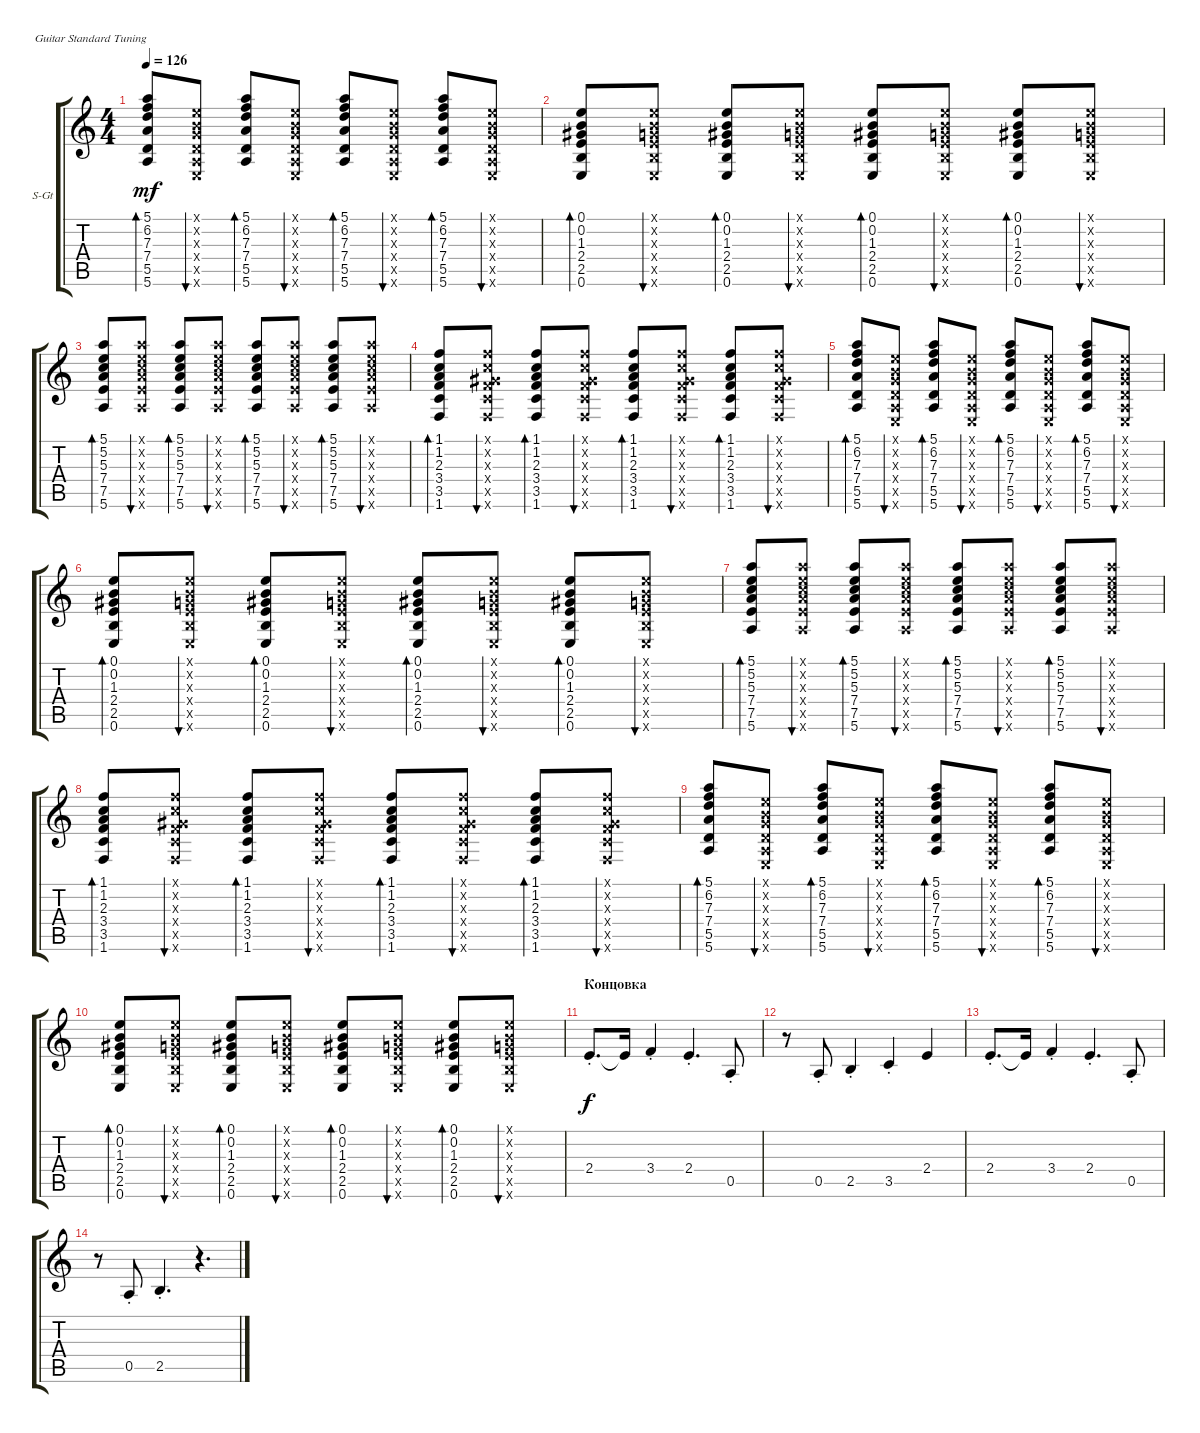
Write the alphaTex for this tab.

\defaultSystemsLayout 4
\bracketExtendMode groupsimilarinstruments
\firstSystemTrackNameOrientation horizontal
\otherSystemsTrackNameOrientation horizontal
\track ("В. Бутусов (гитара)" "S-Gt") {instrument acousticguitarsteel}
\staff {score tabs}
\tuning (E4 B3 G3 D3 A2 E2)
\ts (4 4)
\tempo 126
\clef g2
\ks c
(5.6 5.5 7.4 7.3 6.2 5.1).8{bd 40 dy mf} (0.1{x} 0.2{x} 0.3{x} 0.4{x} 0.6{x} 0.5{x}).8{bu 39} (5.6 5.5 7.4 7.3 6.2 5.1).8{bd 40} (0.1{x} 0.2{x} 0.3{x} 0.4{x} 0.6{x} 0.5{x}).8{bu 39} (5.6 5.5 7.4 7.3 6.2 5.1).8{bd 40} (0.1{x} 0.2{x} 0.3{x} 0.4{x} 0.6{x} 0.5{x}).8{bu 39} (5.6 5.5 7.4 7.3 6.2 5.1).8{bd 40} (0.1{x} 0.2{x} 0.3{x} 0.4{x} 0.6{x} 0.5{x}).8{bu 39} |
(0.6 2.5 2.4 1.3 0.2 0.1).8{bd 72} (0.6{x} 2.5{x} 2.4{x} 0.3{x} 0.2{x} 0.1{x}).8{bu 41} (0.6 2.5 2.4 1.3 0.2 0.1).8{bd 72} (0.6{x} 2.5{x} 2.4{x} 0.3{x} 0.2{x} 0.1{x}).8{bu 41} (0.6 2.5 2.4 1.3 0.2 0.1).8{bd 72} (0.6{x} 2.5{x} 2.4{x} 0.3{x} 0.2{x} 0.1{x}).8{bu 41} (0.6 2.5 2.4 1.3 0.2 0.1).8{bd 72} (0.6{x} 2.5{x} 2.4{x} 0.3{x} 0.2{x} 0.1{x}).8{bu 41} |
(5.6 7.5 7.4 5.3 5.2 5.1).8{bd 72} (5.6{x} 7.5{x} 7.4{x} 5.3{x} 5.2{x} 5.1{x}).8{bu 41} (5.6 7.5 7.4 5.3 5.2 5.1).8{bd 72} (5.6{x} 7.5{x} 7.4{x} 5.3{x} 5.2{x} 5.1{x}).8{bu 41} (5.6 7.5 7.4 5.3 5.2 5.1).8{bd 72} (5.6{x} 7.5{x} 7.4{x} 5.3{x} 5.2{x} 5.1{x}).8{bu 41} (5.6 7.5 7.4 5.3 5.2 5.1).8{bd 72} (5.6{x} 7.5{x} 7.4{x} 5.3{x} 5.2{x} 5.1{x}).8{bu 41} |
(1.6 3.5 3.4 2.3 1.2 1.1).8{bd 72} (1.6{x} 3.5{x} 3.4{x} 1.3{x} 1.2{x} 1.1{x}).8{bu 41} (1.6 3.5 3.4 2.3 1.2 1.1).8{bd 72} (1.6{x} 3.5{x} 3.4{x} 1.3{x} 1.2{x} 1.1{x}).8{bu 41} (1.6 3.5 3.4 2.3 1.2 1.1).8{bd 72} (1.6{x} 3.5{x} 3.4{x} 1.3{x} 1.2{x} 1.1{x}).8{bu 41} (1.6 3.5 3.4 2.3 1.2 1.1).8{bd 72} (1.6{x} 3.5{x} 3.4{x} 1.3{x} 1.2{x} 1.1{x}).8{bu 41} |
(5.6 5.5 7.4 7.3 6.2 5.1).8{bd 40} (0.1{x} 0.2{x} 0.3{x} 0.4{x} 0.6{x} 0.5{x}).8{bu 39} (5.6 5.5 7.4 7.3 6.2 5.1).8{bd 40} (0.1{x} 0.2{x} 0.3{x} 0.4{x} 0.6{x} 0.5{x}).8{bu 39} (5.6 5.5 7.4 7.3 6.2 5.1).8{bd 40} (0.1{x} 0.2{x} 0.3{x} 0.4{x} 0.6{x} 0.5{x}).8{bu 39} (5.6 5.5 7.4 7.3 6.2 5.1).8{bd 40} (0.1{x} 0.2{x} 0.3{x} 0.4{x} 0.6{x} 0.5{x}).8{bu 39} |
(0.6 2.5 2.4 1.3 0.2 0.1).8{bd 72} (0.6{x} 2.5{x} 2.4{x} 0.3{x} 0.2{x} 0.1{x}).8{bu 41} (0.6 2.5 2.4 1.3 0.2 0.1).8{bd 72} (0.6{x} 2.5{x} 2.4{x} 0.3{x} 0.2{x} 0.1{x}).8{bu 41} (0.6 2.5 2.4 1.3 0.2 0.1).8{bd 72} (0.6{x} 2.5{x} 2.4{x} 0.3{x} 0.2{x} 0.1{x}).8{bu 41} (0.6 2.5 2.4 1.3 0.2 0.1).8{bd 72} (0.6{x} 2.5{x} 2.4{x} 0.3{x} 0.2{x} 0.1{x}).8{bu 41} |
(5.6 7.5 7.4 5.3 5.2 5.1).8{bd 72} (5.6{x} 7.5{x} 7.4{x} 5.3{x} 5.2{x} 5.1{x}).8{bu 41} (5.6 7.5 7.4 5.3 5.2 5.1).8{bd 72} (5.6{x} 7.5{x} 7.4{x} 5.3{x} 5.2{x} 5.1{x}).8{bu 41} (5.6 7.5 7.4 5.3 5.2 5.1).8{bd 72} (5.6{x} 7.5{x} 7.4{x} 5.3{x} 5.2{x} 5.1{x}).8{bu 41} (5.6 7.5 7.4 5.3 5.2 5.1).8{bd 72} (5.6{x} 7.5{x} 7.4{x} 5.3{x} 5.2{x} 5.1{x}).8{bu 41} |
(1.6 3.5 3.4 2.3 1.2 1.1).8{bd 72} (1.6{x} 3.5{x} 3.4{x} 1.3{x} 1.2{x} 1.1{x}).8{bu 41} (1.6 3.5 3.4 2.3 1.2 1.1).8{bd 72} (1.6{x} 3.5{x} 3.4{x} 1.3{x} 1.2{x} 1.1{x}).8{bu 41} (1.6 3.5 3.4 2.3 1.2 1.1).8{bd 72} (1.6{x} 3.5{x} 3.4{x} 1.3{x} 1.2{x} 1.1{x}).8{bu 41} (1.6 3.5 3.4 2.3 1.2 1.1).8{bd 72} (1.6{x} 3.5{x} 3.4{x} 1.3{x} 1.2{x} 1.1{x}).8{bu 41} |
(5.6 5.5 7.4 7.3 6.2 5.1).8{bd 40} (0.1{x} 0.2{x} 0.3{x} 0.4{x} 0.6{x} 0.5{x}).8{bu 39} (5.6 5.5 7.4 7.3 6.2 5.1).8{bd 40} (0.1{x} 0.2{x} 0.3{x} 0.4{x} 0.6{x} 0.5{x}).8{bu 39} (5.6 5.5 7.4 7.3 6.2 5.1).8{bd 40} (0.1{x} 0.2{x} 0.3{x} 0.4{x} 0.6{x} 0.5{x}).8{bu 39} (5.6 5.5 7.4 7.3 6.2 5.1).8{bd 40} (0.1{x} 0.2{x} 0.3{x} 0.4{x} 0.6{x} 0.5{x}).8{bu 39} |
(0.6 2.5 2.4 1.3 0.2 0.1).8{bd 72} (0.6{x} 2.5{x} 2.4{x} 0.3{x} 0.2{x} 0.1{x}).8{bu 41} (0.6 2.5 2.4 1.3 0.2 0.1).8{bd 72} (0.6{x} 2.5{x} 2.4{x} 0.3{x} 0.2{x} 0.1{x}).8{bu 41} (0.6 2.5 2.4 1.3 0.2 0.1).8{bd 72} (0.6{x} 2.5{x} 2.4{x} 0.3{x} 0.2{x} 0.1{x}).8{bu 41} (0.6 2.5 2.4 1.3 0.2 0.1).8{bd 72} (0.6{x} 2.5{x} 2.4{x} 0.3{x} 0.2{x} 0.1{x}).8{bu 41} |
\section ("" "Концовка")
2.4{st}.8{d dy f} 2.4{t}.16 3.4{st}.4 2.4{st}.4{d} 0.5{st}.8 |
r.8 0.5{st}.8 2.5{st}.4 3.5{st}.4 2.4.4 |
2.4{st}.8{d} 2.4{t}.16 3.4{st}.4 2.4{st}.4{d} 0.5{st}.8 |
r.8 0.5{st}.8 2.5{st}.4{d} r.4{d}
